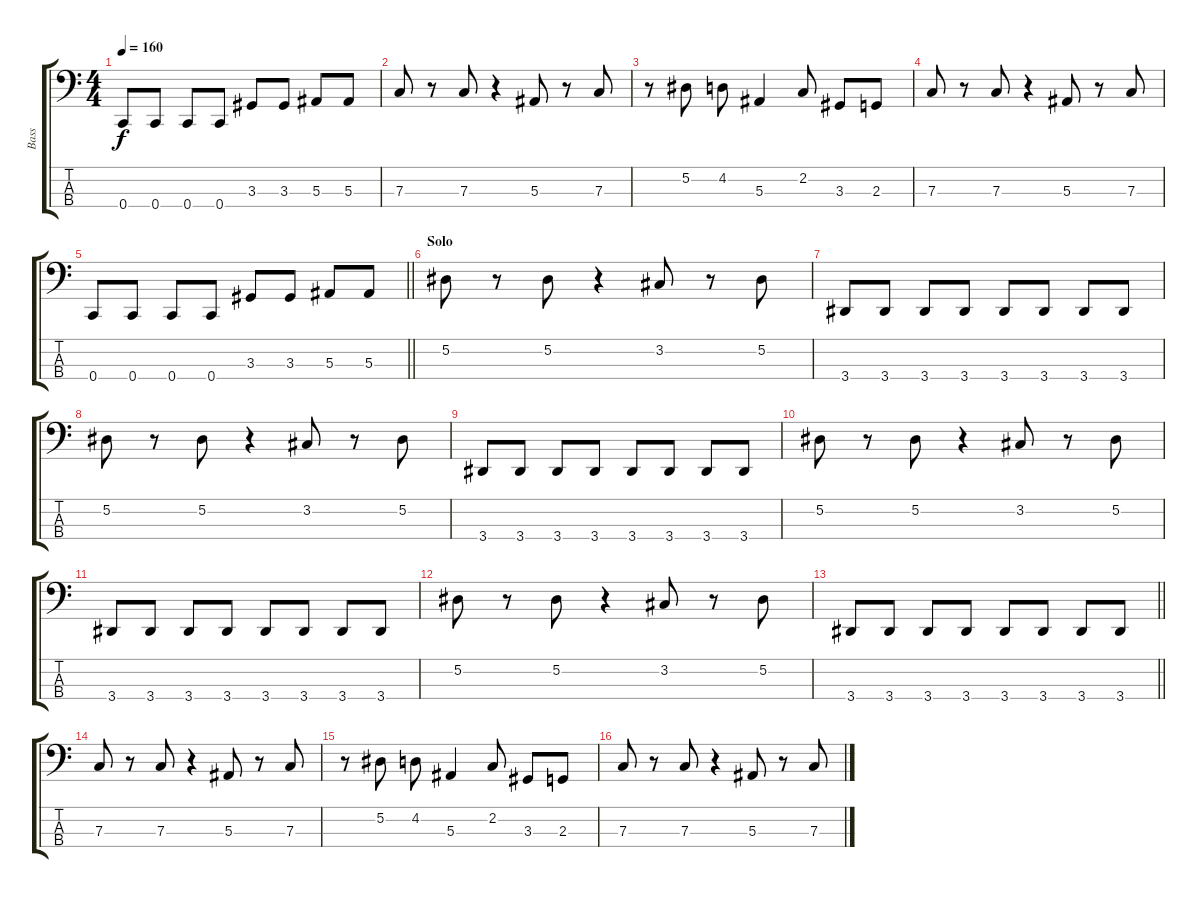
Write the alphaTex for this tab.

\track ("Bass" "Bass") {instrument electricbassfinger}
\staff {score tabs}
\tuning (Eb2 Bb1 F1 C1) {hide}
\ts (4 4)
\tempo 160
\clef f4
\ks c
0.4.8{dy f} 0.4.8 0.4.8 0.4.8 3.3.8 3.3.8 5.3.8 5.3.8 |
7.3.8 r.8 7.3.8 r.4 5.3.8 r.8 7.3.8 |
r.8 5.2.8 4.2.8 5.3.4 2.2.8 3.3.8 2.3.8 |
7.3.8 r.8 7.3.8 r.4 5.3.8 r.8 7.3.8 |
\barLineRight lightlight
0.4.8 0.4.8 0.4.8 0.4.8 3.3.8 3.3.8 5.3.8 5.3.8 |
\section ("" "Solo")
5.2.8 r.8 5.2.8 r.4 3.2.8 r.8 5.2.8 |
3.4.8 3.4.8 3.4.8 3.4.8 3.4.8 3.4.8 3.4.8 3.4.8 |
5.2.8 r.8 5.2.8 r.4 3.2.8 r.8 5.2.8 |
3.4.8 3.4.8 3.4.8 3.4.8 3.4.8 3.4.8 3.4.8 3.4.8 |
5.2.8 r.8 5.2.8 r.4 3.2.8 r.8 5.2.8 |
3.4.8 3.4.8 3.4.8 3.4.8 3.4.8 3.4.8 3.4.8 3.4.8 |
5.2.8 r.8 5.2.8 r.4 3.2.8 r.8 5.2.8 |
\barLineRight lightlight
3.4.8 3.4.8 3.4.8 3.4.8 3.4.8 3.4.8 3.4.8 3.4.8 |
\section ("" "")
7.3.8 r.8 7.3.8 r.4 5.3.8 r.8 7.3.8 |
r.8 5.2.8 4.2.8 5.3.4 2.2.8 3.3.8 2.3.8 |
7.3.8 r.8 7.3.8 r.4 5.3.8 r.8 7.3.8
